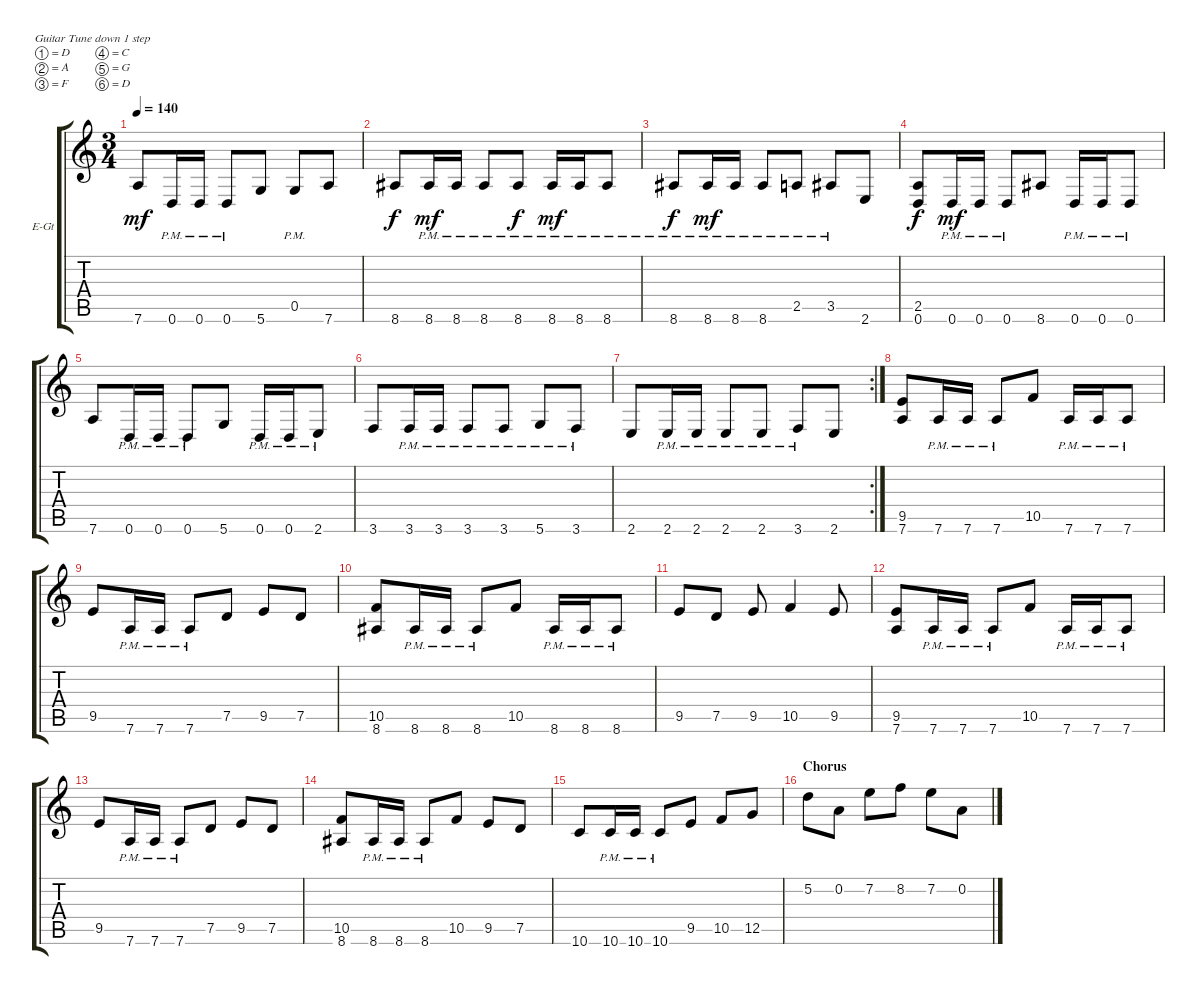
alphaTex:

\defaultSystemsLayout 4
\bracketExtendMode groupsimilarinstruments
\firstSystemTrackNameOrientation horizontal
\otherSystemsTrackNameOrientation horizontal
\track ("Sami" "E-Gt") {instrument distortionguitar}
\staff {score tabs}
\tuning (D4 A3 F3 C3 G2 D2)
\ts (3 4)
\tempo 140
\clef g2
\ks c
7.6.8{dy mf} 0.6{pm}.16 0.6{pm}.16 0.6{pm}.8 5.6.8 0.5{pm}.8 7.6.8 |
8.6.8{dy f} 8.6{pm}.16{dy mf} 8.6{pm}.16 8.6{pm}.8 8.6{pm}.8{dy f} 8.6{pm}.16{dy mf} 8.6{pm}.16 8.6{pm}.8 |
8.6{pm}.8{dy f} 8.6{pm}.16{dy mf} 8.6{pm}.16 8.6{pm}.8 2.5{pm}.8 3.5{pm}.8 2.6.8 |
(0.6 2.5).8{dy f} 0.6{pm}.16{dy mf} 0.6{pm}.16 0.6{pm}.8 8.6.8 0.6{pm}.16 0.6{pm}.16 0.6{pm}.8 |
7.6.8 0.6{pm}.16 0.6{pm}.16 0.6{pm}.8 5.6.8 0.6{pm}.16 0.6{pm}.16 2.6{pm}.8 |
3.6.8 3.6{pm}.16 3.6{pm}.16 3.6{pm}.8 3.6{pm}.8 5.6{pm}.8 3.6{pm}.8 |
\rc 2
2.6.8 2.6{pm}.16 2.6{pm}.16 2.6{pm}.8 2.6{pm}.8 3.6{pm}.8 2.6.8 |
(7.6 9.5).8 7.6{pm}.16 7.6{pm}.16 7.6{pm}.8 10.5.8 7.6{pm}.16 7.6{pm}.16 7.6{pm}.8 |
9.5.8 7.6{pm}.16 7.6{pm}.16 7.6{pm}.8 7.5.8 9.5.8 7.5.8 |
(8.6 10.5).8 8.6{pm}.16 8.6{pm}.16 8.6{pm}.8 10.5.8 8.6{pm}.16 8.6{pm}.16 8.6{pm}.8 |
9.5.8 7.5.8 9.5.8 10.5.4 9.5.8 |
(7.6 9.5).8 7.6{pm}.16 7.6{pm}.16 7.6{pm}.8 10.5.8 7.6{pm}.16 7.6{pm}.16 7.6{pm}.8 |
9.5.8 7.6{pm}.16 7.6{pm}.16 7.6{pm}.8 7.5.8 9.5.8 7.5.8 |
(8.6 10.5).8 8.6{pm}.16 8.6{pm}.16 8.6{pm}.8 10.5.8 9.5.8 7.5.8 |
10.6.8 10.6{pm}.16 10.6{pm}.16 10.6{pm}.8 9.5.8 10.5.8 12.5.8 |
\section ("" "Chorus")
5.2.8 0.2.8 7.2.8 8.2.8 7.2.8 0.2.8
